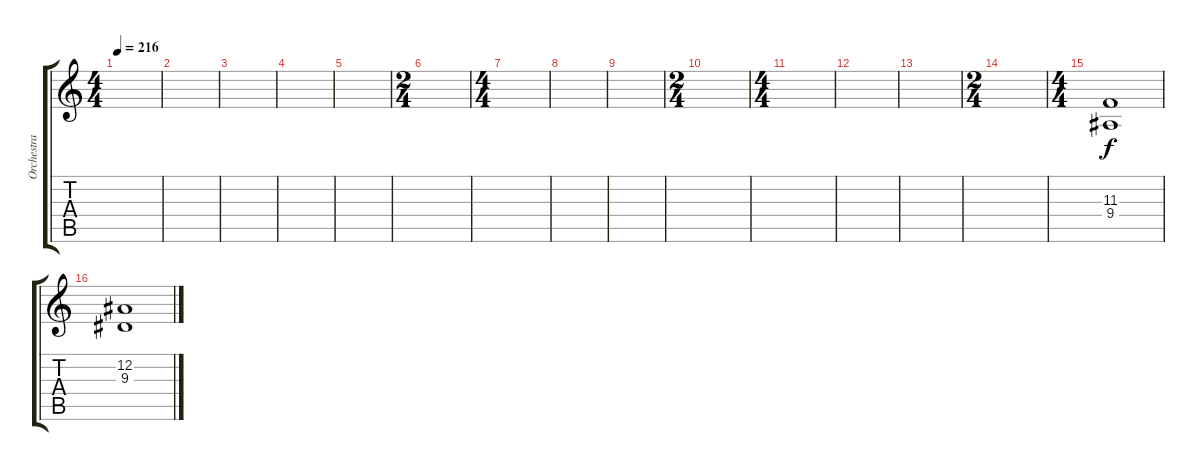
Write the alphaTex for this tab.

\track ("Orchestra 2" "Orchestra ") {instrument stringensemble1}
\staff {score tabs}
\tuning (Eb4 Bb3 Gb3 Db3 Ab2 Eb2) {hide}
\ts (4 4)
\tempo 216
\clef g2
\ks c
|
|
|
|
|
\ts (2 4)
|
\ts (4 4)
|
|
|
\ts (2 4)
|
\ts (4 4)
|
|
|
\ts (2 4)
|
\ts (4 4)
(11.3 9.4).1 |
(12.2 9.3).1
